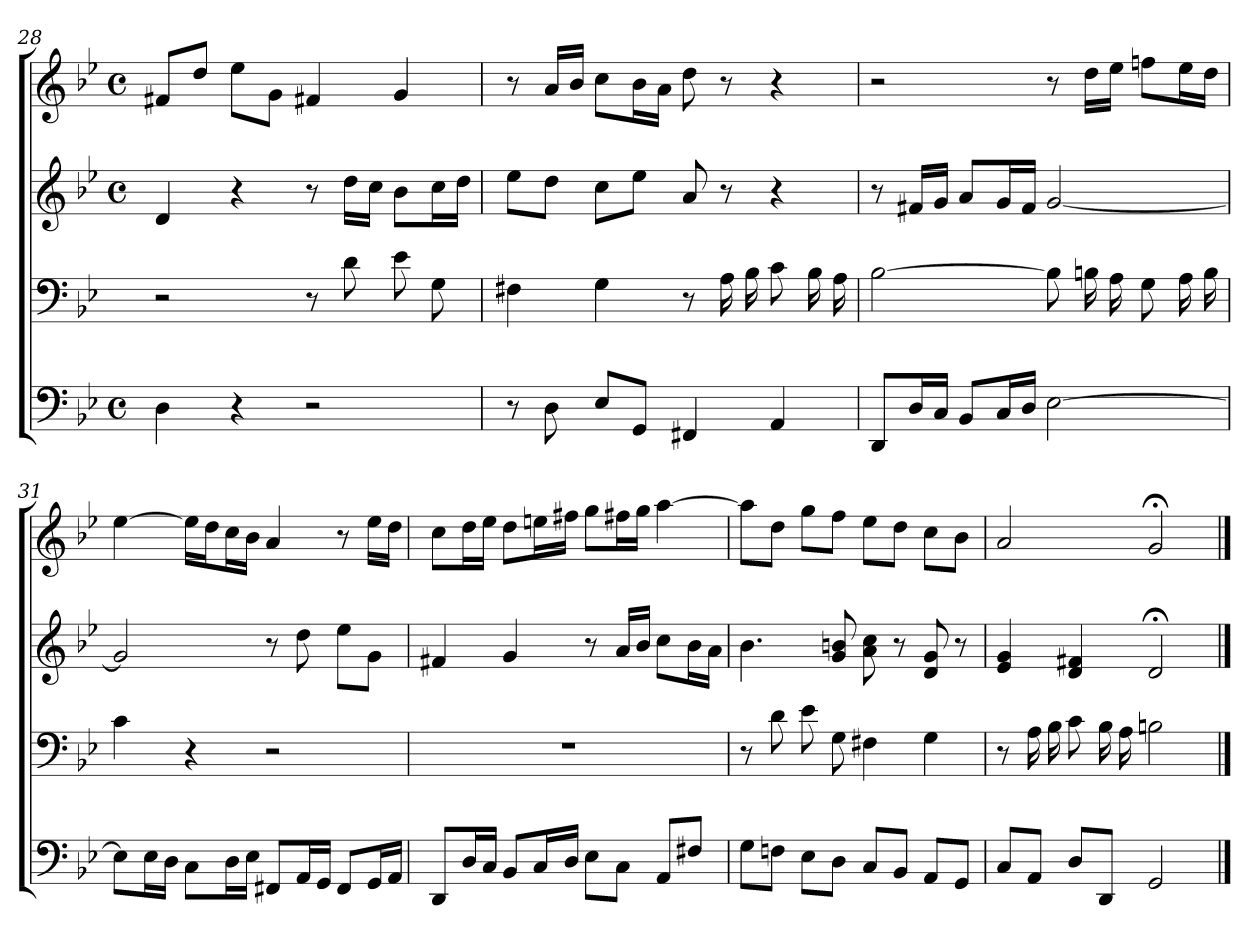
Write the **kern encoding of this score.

**kern	**kern	**kern	**kern
*part4	*part3	*part2	*part1
*staff4	*staff3	*staff2	*staff1
*clefF4	*clefF4	*clefG2	*clefG2
*k[b-e-]	*k[b-e-]	*k[b-e-]	*k[b-e-]
*g:	*	*g:	*g:
*M4/4	*	*M4/4	*M4/4
*met(c)	*	*met(c)	*met(c)
=28	=28	=28	=28
4D	2r	4d	8f#X/L
.	.	.	8dd/J
4r	.	4r	8ee-\L
.	.	.	8g\J
2r	8r	8r	4f#X
.	8d	16dd\LL	.
.	.	16cc\JJ	.
.	8e-	8b-\L	4g
.	8G	16cc\L	.
.	.	16dd\JJ	.
=29	=29	=29	=29
8r	4F#X	8ee-\L	8r
8D	.	8dd\J	16a/LL
.	.	.	16b-/JJ
8E-/L	4G	8cc\L	8cc\L
8GG/J	.	8ee-\J	16b-\L
.	.	.	16a\JJ
4FF#X	8r	8a	8dd
.	16A	8r	8r
.	16B-	.	.
4AA	8c	4r	4r
.	16B-	.	.
.	16A	.	.
=30	=30	=30	=30
8DD/L	[2B-	8r	2r
16D/L	.	16f#X/LL	.
16C/JJ	.	16g/JJ	.
8BB-/L	.	8a/L	.
16C/L	.	16g/L	.
16D/JJ	.	16f#/JJ	.
[2E-	8B-]	[2g	8r
.	16Bn	.	16dd\LL
.	16A	.	16ee-\JJ
.	8G	.	8ffn\L
.	16A	.	16ee-\L
.	16B	.	16dd\JJ
=31	=31	=31	=31
8E-\L]	4c	2g]	[4ee-
16E-\L	.	.	.
16D\JJ	.	.	.
8C\L	4r	.	16ee-\LL]
.	.	.	16dd\J
16D\L	.	.	16cc\L
16E-\JJ	.	.	16b-\JJ
8FF#X/L	2r	8r	4a
16AA/L	.	8dd	.
16GG/JJ	.	.	.
8FF#/L	.	8ee-\L	8r
16GG/L	.	8g\J	16ee-\LL
16AA/JJ	.	.	16dd\JJ
=32	=32	=32	=32
8DD/L	1r	4f#X	8cc\L
16D/L	.	.	16dd\L
16C/JJ	.	.	16ee-\JJ
8BB-/L	.	4g	8dd\L
16C/L	.	.	16een\L
16D/JJ	.	.	16ff#X\JJ
8E-\L	.	8r	8gg\L
8C\J	.	16a/LL	16ff#X\L
.	.	16b-/JJ	16gg\JJ
8AA/L	.	8cc\L	[4aa
8F#X/J	.	16b-\L	.
.	.	16a\JJ	.
=33	=33	=33	=33
8G\L	8r	4.b-	8aa\L]
8Fn\J	8d	.	8dd\J
8E-\L	8e-	.	8gg\L
8D\J	8G	8g 8bn	8ff\J
8C/L	4F#X	8a 8cc	8ee-\L
8BB-/J	.	8r	8dd\J
8AA/L	4G	8d 8g	8cc\L
8GG/J	.	8r	8b-\J
=34	=34	=34	=34
8C/L	8r	4e- 4g	2a
8AA/J	16A	.	.
.	16B-	.	.
8D/L	8c	4d 4f#X	.
8DD/J	16B-	.	.
.	16A	.	.
2GG	2Bn	2d;<	2g;<
==	==	==	==
*-	*-	*-	*-
